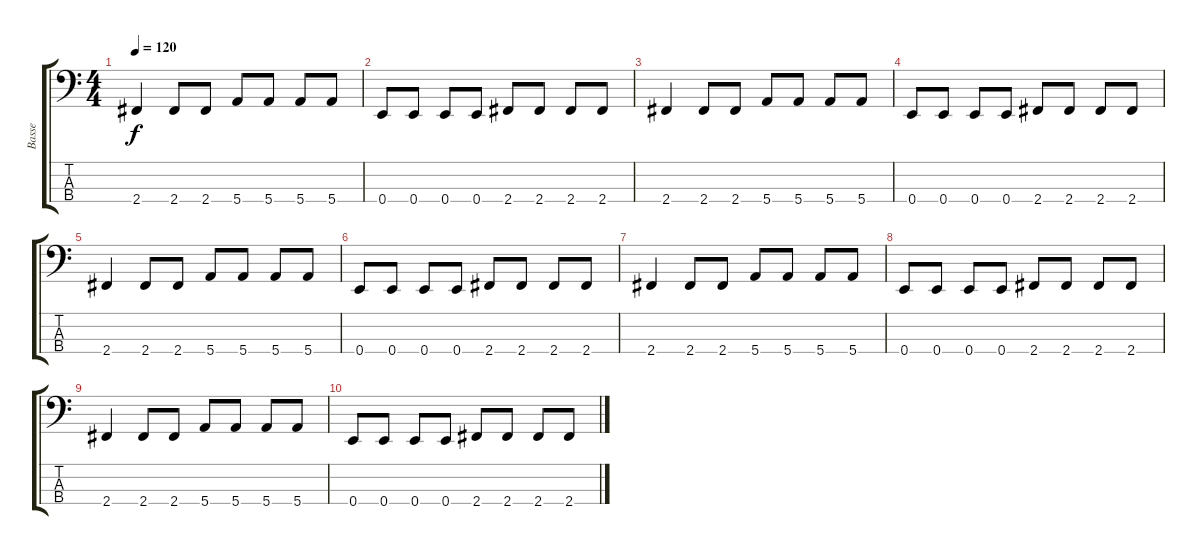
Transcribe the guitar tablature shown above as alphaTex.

\track ("Basse" "Basse") {instrument electricbasspick}
\staff {score tabs}
\tuning (G2 D2 A1 E1) {hide}
\ts (4 4)
\tempo 120
\clef f4
\ks c
2.4.4{dy f} 2.4.8 2.4.8 5.4.8 5.4.8 5.4.8 5.4.8 |
0.4.8 0.4.8 0.4.8 0.4.8 2.4.8 2.4.8 2.4.8 2.4.8 |
2.4.4 2.4.8 2.4.8 5.4.8 5.4.8 5.4.8 5.4.8 |
0.4.8 0.4.8 0.4.8 0.4.8 2.4.8 2.4.8 2.4.8 2.4.8 |
2.4.4 2.4.8 2.4.8 5.4.8 5.4.8 5.4.8 5.4.8 |
0.4.8 0.4.8 0.4.8 0.4.8 2.4.8 2.4.8 2.4.8 2.4.8 |
2.4.4 2.4.8 2.4.8 5.4.8 5.4.8 5.4.8 5.4.8 |
0.4.8 0.4.8 0.4.8 0.4.8 2.4.8 2.4.8 2.4.8 2.4.8 |
2.4.4 2.4.8 2.4.8 5.4.8 5.4.8 5.4.8 5.4.8 |
0.4.8 0.4.8 0.4.8 0.4.8 2.4.8 2.4.8 2.4.8 2.4.8
